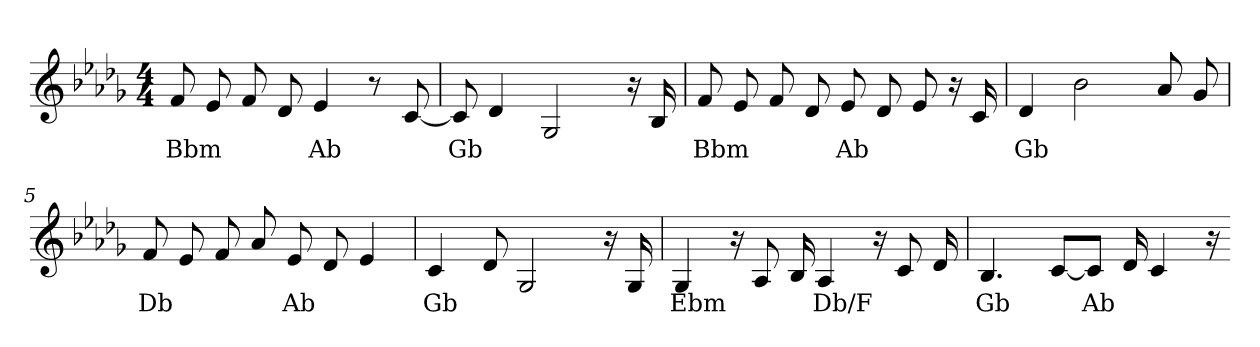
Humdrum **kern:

**kern	**text
*part1	*part1
*staff1	*staff1
*clefG2	*
*k[b-e-a-d-g-]	*
*M4/4	*
=1	=1
8f	Bbm
8e-	.
8f	.
8d-	.
4e-	Ab
8r	.
[8c	.
=2	=2
8c]	Gb
4d-	.
2G-	.
16r	.
16B-	.
=3	=3
8f	Bbm
8e-	.
8f	.
8d-	.
8e-	Ab
8d-	.
8e-	.
16r	.
16c	.
=4	=4
4d-	Gb
2b-	.
8a-	.
8g-	.
=5	=5
8f	Db
8e-	.
8f	.
8a-	.
8e-	Ab
8d-	.
4e-	.
=6	=6
4c	Gb
8d-	.
2G-	.
16r	.
16G-	.
=7	=7
4G-	Ebm
16r	.
8A-	.
16B-	.
4A-	Db/F
16r	.
8c	.
16d-	.
=8	=8
4.B-	Gb
[8cL	.
8cJ]	Ab
16d-	.
4c	.
16r	.
=-	=-
*-	*-
